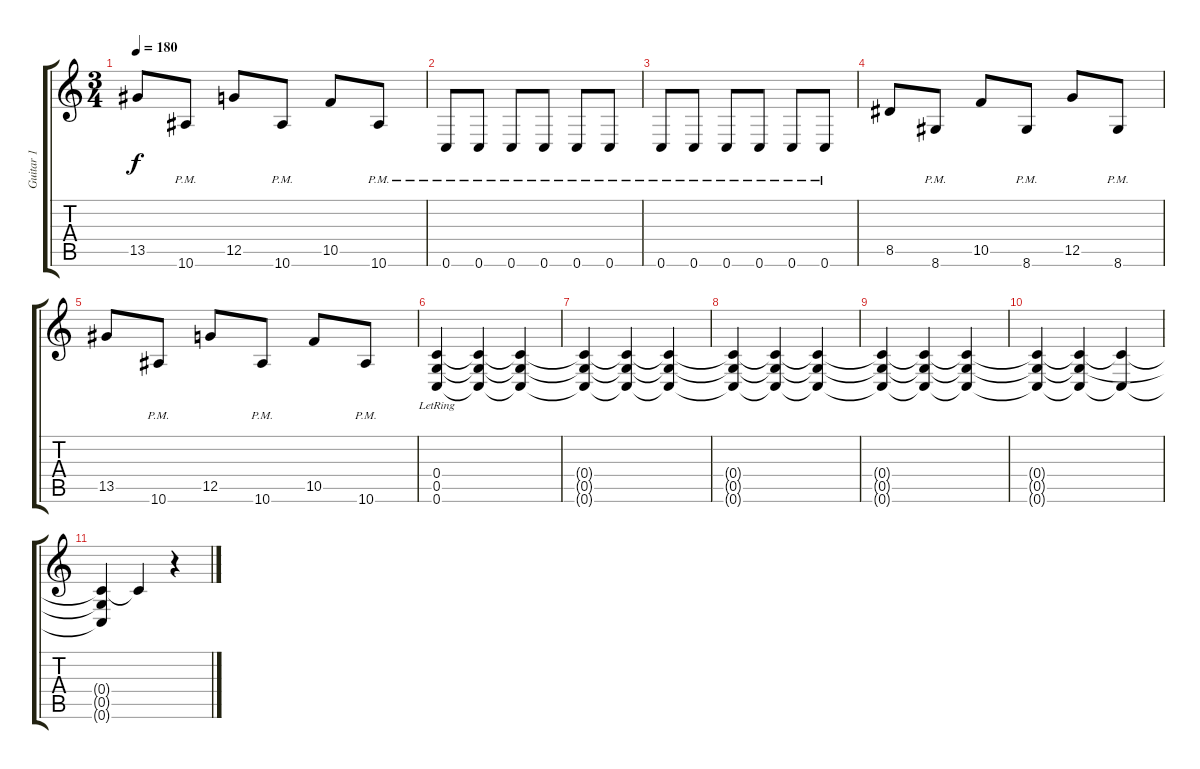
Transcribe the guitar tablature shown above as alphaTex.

\track ("Guitar 1" "Guitar 1") {instrument distortionguitar}
\staff {score tabs}
\tuning (D4 A3 F3 C3 G2 C2) {hide}
\ts (3 4)
\tempo 180
\clef g2
\ks c
13.5.8{dy f} 10.6{pm}.8 12.5.8 10.6{pm}.8 10.5.8 10.6{pm}.8 |
0.6{pm}.8 0.6{pm}.8 0.6{pm}.8 0.6{pm}.8 0.6{pm}.8 0.6{pm}.8 |
0.6{pm}.8 0.6{pm}.8 0.6{pm}.8 0.6{pm}.8 0.6{pm}.8 0.6{pm}.8 |
8.5.8 8.6{pm}.8 10.5.8 8.6{pm}.8 12.5.8 8.6{pm}.8 |
13.5.8 10.6{pm}.8 12.5.8 10.6{pm}.8 10.5.8 10.6{pm}.8 |
(0.4{lr} 0.5{lr} 0.6{lr}).4 (0.4{t} 0.5{t} 0.6{t}).4 (0.4{t} 0.5{t} 0.6{t}).4 |
(0.4{t} 0.5{t} 0.6{t}).4 (0.4{t} 0.5{t} 0.6{t}).4 (0.4{t} 0.5{t} 0.6{t}).4 |
(0.4{t} 0.5{t} 0.6{t}).4 (0.4{t} 0.5{t} 0.6{t}).4 (0.4{t} 0.5{t} 0.6{t}).4 |
(0.4{t} 0.5{t} 0.6{t}).4 (0.4{t} 0.5{t} 0.6{t}).4 (0.4{t} 0.5{t} 0.6{t}).4 |
(0.4{t} 0.5{t} 0.6{t}).4 (0.4{t} 0.5{t} 0.6{t}).4 (0.4{t} 0.6{t}).4 |
(0.4{t} 0.5{t} 0.6{t}).4 0.4{t}.4 r.4
